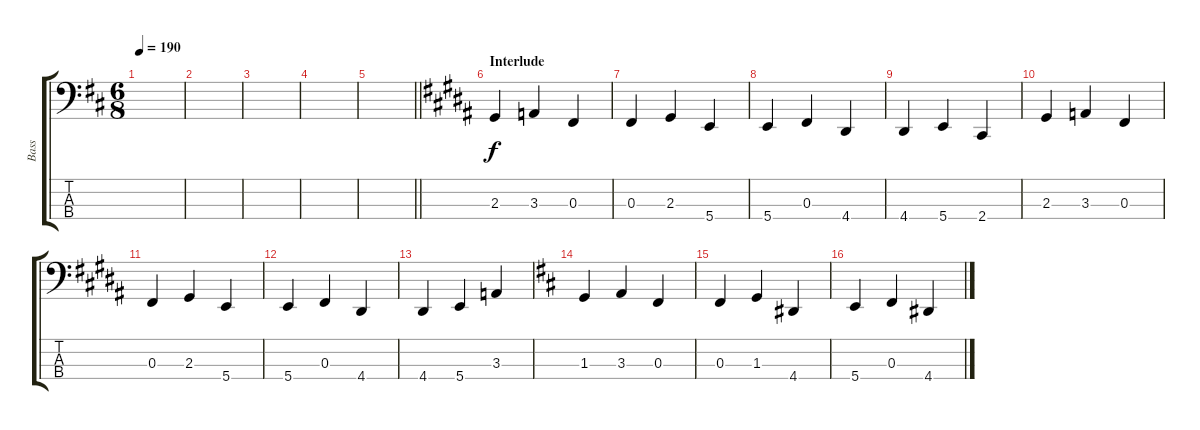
\track ("Bass" "Bass") {instrument electricbasspick}
\staff {score tabs}
\tuning (E2 B1 Gb1 B0) {hide}
\ts (6 8)
\tempo 190
\clef f4
\ks bminor
|
|
|
|
\barLineRight lightlight
|
\section ("" "Interlude")
\ks g#minor
2.3.4 3.3.4 0.3.4 |
0.3.4 2.3.4 5.4.4 |
5.4.4 0.3.4 4.4.4 |
4.4.4 5.4.4 2.4.4 |
2.3.4 3.3.4 0.3.4 |
0.3.4 2.3.4 5.4.4 |
5.4.4 0.3.4 4.4.4 |
4.4.4 5.4.4 3.3.4 |
\ks bminor
1.3.4 3.3.4 0.3.4 |
0.3.4 1.3.4 4.4.4 |
5.4.4 0.3.4 4.4.4
